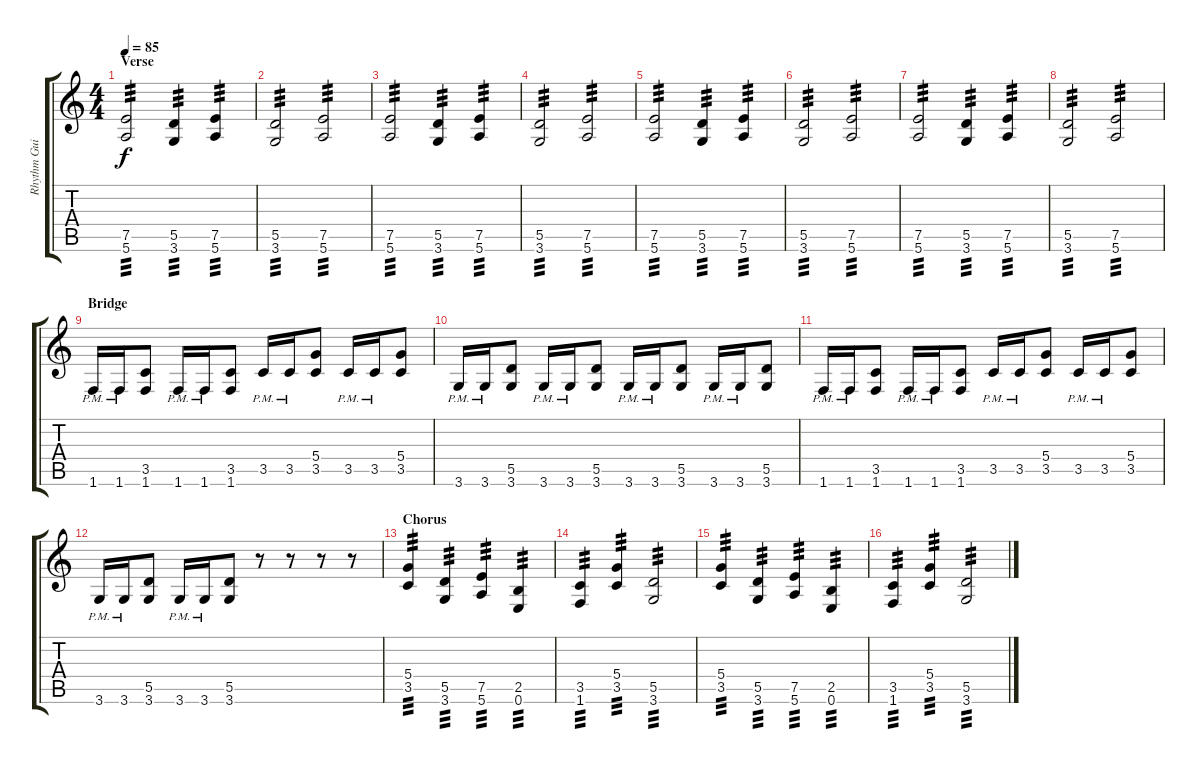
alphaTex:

\track ("Rhythm Guitar" "Rhythm Gui") {instrument overdrivenguitar}
\staff {score tabs}
\tuning (E4 B3 G3 D3 A2 E2) {hide}
\ts (4 4)
\section ("" "Verse")
\tempo 85
\clef g2
\ks c
(7.5 5.6).2{tp 3 dy f} (5.5 3.6).4{tp 3} (7.5 5.6).4{tp 3} |
(5.5 3.6).2{tp 3} (7.5 5.6).2{tp 3} |
(7.5 5.6).2{tp 3} (5.5 3.6).4{tp 3} (7.5 5.6).4{tp 3} |
(5.5 3.6).2{tp 3} (7.5 5.6).2{tp 3} |
(7.5 5.6).2{tp 3} (5.5 3.6).4{tp 3} (7.5 5.6).4{tp 3} |
(5.5 3.6).2{tp 3} (7.5 5.6).2{tp 3} |
(7.5 5.6).2{tp 3} (5.5 3.6).4{tp 3} (7.5 5.6).4{tp 3} |
(5.5 3.6).2{tp 3} (7.5 5.6).2{tp 3} |
\section ("" "Bridge")
1.6{pm}.16 1.6{pm}.16 (3.5 1.6).8 1.6{pm}.16 1.6{pm}.16 (3.5 1.6).8 3.5{pm}.16 3.5{pm}.16 (5.4 3.5).8 3.5{pm}.16 3.5{pm}.16 (5.4 3.5).8 |
3.6{pm}.16 3.6{pm}.16 (5.5 3.6).8 3.6{pm}.16 3.6{pm}.16 (5.5 3.6).8 3.6{pm}.16 3.6{pm}.16 (5.5 3.6).8 3.6{pm}.16 3.6{pm}.16 (5.5 3.6).8 |
1.6{pm}.16 1.6{pm}.16 (3.5 1.6).8 1.6{pm}.16 1.6{pm}.16 (3.5 1.6).8 3.5{pm}.16 3.5{pm}.16 (5.4 3.5).8 3.5{pm}.16 3.5{pm}.16 (5.4 3.5).8 |
3.6{pm}.16 3.6{pm}.16 (5.5 3.6).8 3.6{pm}.16 3.6{pm}.16 (5.5 3.6).8 r.8 r.8 r.8 r.8 |
\section ("" "Chorus")
(5.4 3.5).4{tp 3} (5.5 3.6).4{tp 3} (7.5 5.6).4{tp 3} (2.5 0.6).4{tp 3} |
(3.5 1.6).4{tp 3} (5.4 3.5).4{tp 3} (5.5 3.6).2{tp 3} |
(5.4 3.5).4{tp 3} (5.5 3.6).4{tp 3} (7.5 5.6).4{tp 3} (2.5 0.6).4{tp 3} |
(3.5 1.6).4{tp 3} (5.4 3.5).4{tp 3} (5.5 3.6).2{tp 3}
